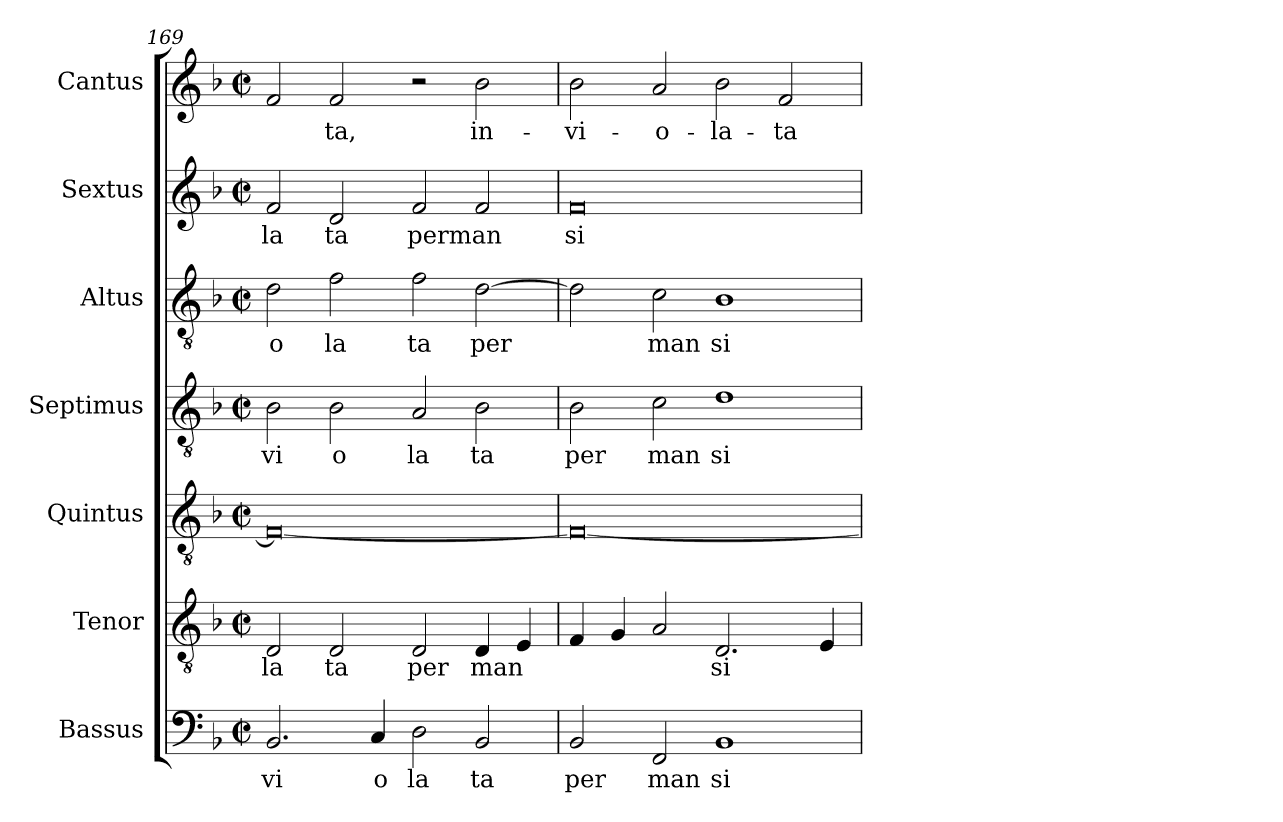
**kern	**text	**kern	**text	**kern	**kern	**text	**kern	**text	**kern	**text	**kern	**text
*part7	*part7	*part6	*part6	*part5	*part4	*part4	*part3	*part3	*part2	*part2	*part1	*part1
*staff7	*staff7	*staff6	*staff6	*staff5	*staff4	*staff4	*staff3	*staff3	*staff2	*staff2	*staff1	*staff1
*I"Bassus	*	*I"Tenor	*	*I"Quintus	*I"Septimus	*	*I"Altus	*	*I"Sextus	*	*I"Cantus	*
*clefF4	*	*clefGv2	*	*clefGv2	*clefGv2	*	*clefGv2	*	*clefG2	*	*clefG2	*
*k[b-]	*	*k[b-]	*	*k[b-]	*k[b-]	*	*k[b-]	*	*k[b-]	*	*k[b-]	*
*F:	*	*F:	*	*F:	*F:	*	*F:	*	*F:	*	*F:	*
*M2/2	*	*M2/2	*	*M2/2	*M2/2	*	*M2/2	*	*M2/2	*	*M2/2	*
*met(c|)	*	*met(c|)	*	*met(c|)	*met(c|)	*	*met(c|)	*	*met(c|)	*	*met(c|)	*
=169	=169	=169	=169	=169	=169	=169	=169	=169	=169	=169	=169	=169
!	!LO:LY:b:cj	!	!LO:LY:b:cj	!	!	!LO:LY:b:cj	!	!LO:LY:b:cj	!	!LO:LY:b:cj	!	!
2.BB-/	vi	2D/	la	0F_<	2B-\	vi	2d\	o	2f/	la	2f/	.
!	!	!	!LO:LY:b:cj	!	!	!LO:LY:b:cj	!	!LO:LY:b:cj	!	!LO:LY:b:cj	!	!LO:LY:b:cj
.	.	2D/	ta	.	2B-\	o	2f\	la	2d/	ta	2f/	-ta,
!	!LO:LY:b:cj	!	!	!	!	!	!	!	!	!	!	!
4C/	o	.	.	.	.	.	.	.	.	.	.	.
!	!LO:LY:b:cj	!	!LO:LY:b:cj	!	!	!LO:LY:b:cj	!	!LO:LY:b:cj	!	!LO:LY:b	!	!
2D\	la	2D/	per	.	2A/	la	2f\	ta	2f/	perman	2r	.
!	!LO:LY:b:cj	!	!LO:LY:b	!	!	!LO:LY:b:cj	!	!LO:LY:b	!	!	!	!LO:LY:b:cj
2BB-/	ta	4D/	man	.	2B-\	ta	[>2d\	per	2f/	.	2b-\	in-
.	.	4E/	.	.	.	.	.	.	.	.	.	.
=170	=170	=170	=170	=170	=170	=170	=170	=170	=170	=170	=170	=170
!	!LO:LY:b:cj	!	!	!	!	!LO:LY:b:cj	!	!	!	!LO:LY:b:cj	!	!LO:LY:b:cj
2BB-/	per	4F/	.	0F_<	2B-\	per	2d\]	.	0f	si	2b-\	-vi-
.	.	4G/	.	.	.	.	.	.	.	.	.	.
!	!LO:LY:b:cj	!	!	!	!	!LO:LY:b:cj	!	!LO:LY:b:cj	!	!	!	!LO:LY:b:cj
2FF/	man	2A/	.	.	2c\	man	2c\	man	.	.	2a/	-o-
!	!LO:LY:b:cj	!	!LO:LY:b:cj	!	!	!LO:LY:b:cj	!	!LO:LY:b:cj	!	!	!	!LO:LY:b:cj
1BB-	si	2.D/	si	.	1d	si	1B-	si	.	.	2b-\	-la-
!	!	!	!	!	!	!	!	!	!	!	!	!LO:LY:b:cj
.	.	.	.	.	.	.	.	.	.	.	2f/	-ta
.	.	4E/	.	.	.	.	.	.	.	.	.	.
=	=	=	=	=	=	=	=	=	=	=	=	=
*-	*-	*-	*-	*-	*-	*-	*-	*-	*-	*-	*-	*-
